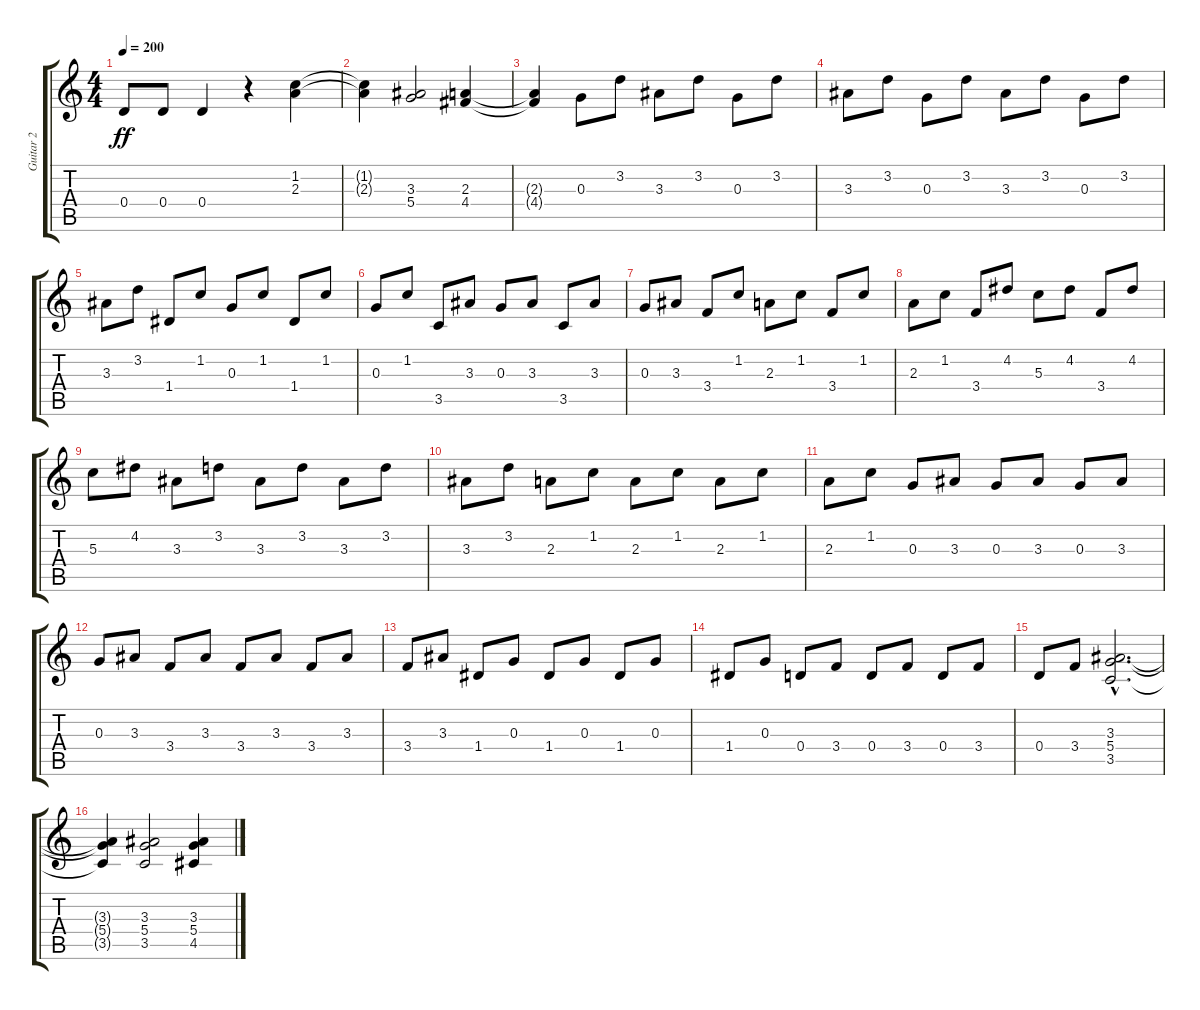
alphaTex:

\track ("Guitar 2" "Guitar 2") {instrument acousticguitarnylon}
\staff {score tabs}
\tuning (E4 B3 G3 D3 A2 E2) {hide}
\ts (4 4)
\tempo 200
\clef g2
\ks c
0.4.8{dy ff} 0.4.8 0.4.4 r.4 (1.2 2.3).4 |
(1.2{t} 2.3{t}).4 (3.3 5.4).2 (2.3 4.4).4 |
(2.3{t} 4.4{t}).4 0.3.8 3.2.8 3.3.8 3.2.8 0.3.8 3.2.8 |
3.3.8 3.2.8 0.3.8 3.2.8 3.3.8 3.2.8 0.3.8 3.2.8 |
3.3.8 3.2.8 1.4.8 1.2.8 0.3.8 1.2.8 1.4.8 1.2.8 |
0.3.8 1.2.8 3.5.8 3.3.8 0.3.8 3.3.8 3.5.8 3.3.8 |
0.3.8 3.3.8 3.4.8 1.2.8 2.3.8 1.2.8 3.4.8 1.2.8 |
2.3.8 1.2.8 3.4.8 4.2.8 5.3.8 4.2.8 3.4.8 4.2.8 |
5.3.8 4.2.8 3.3.8 3.2.8 3.3.8 3.2.8 3.3.8 3.2.8 |
3.3.8 3.2.8 2.3.8 1.2.8 2.3.8 1.2.8 2.3.8 1.2.8 |
2.3.8 1.2.8 0.3.8 3.3.8 0.3.8 3.3.8 0.3.8 3.3.8 |
0.3.8 3.3.8 3.4.8 3.3.8 3.4.8 3.3.8 3.4.8 3.3.8 |
3.4.8 3.3.8 1.4.8 0.3.8 1.4.8 0.3.8 1.4.8 0.3.8 |
1.4.8 0.3.8 0.4.8 3.4.8 0.4.8 3.4.8 0.4.8 3.4.8 |
0.4.8 3.4.8 (3.3{hac} 5.4{hac} 3.5{hac}).2{d} |
(3.3{t} 5.4{t} 3.5{t}).4 (3.3 5.4 3.5).2 (3.3 5.4 4.5).4
